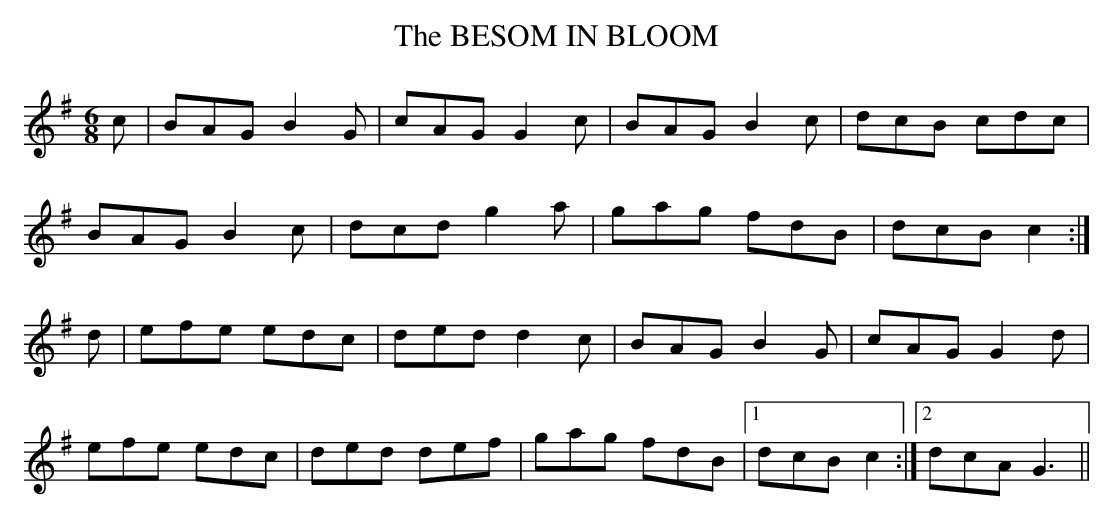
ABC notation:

X:1
T:BESOM IN BLOOM, The
on a IV cadence! My 2nd ending to part 2 is intended to fix
that (if it needed fixing).
M:6/8
L:1/8
K:G % source key = A
c|BAG B2G|cAG G2c|BAG B2c|dcB cdc|
BAG B2c|dcd g2a|gag fdB|dcB c2 :|
d|efe edc|ded d2c|BAG B2G|cAG G2d|
efe edc|ded def|gag fdB|1 dcB c2 :|2 dcA G3||
